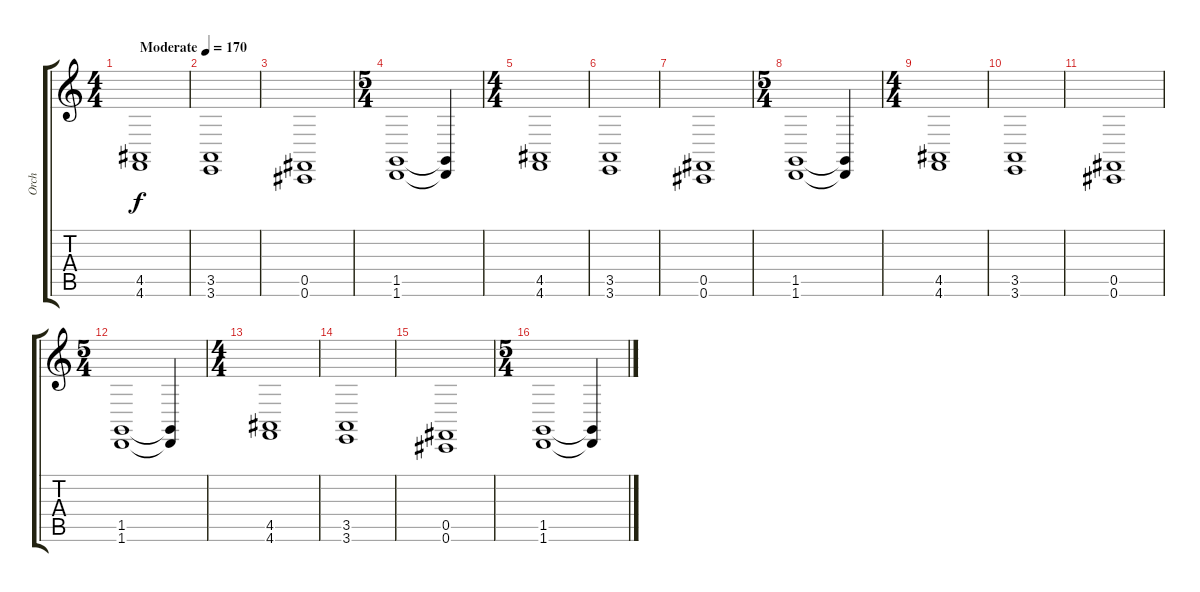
\track ("Orch" "Orch") {instrument drawbarorgan}
\staff {score tabs}
\tuning (Db4 Ab3 E3 B2 Gb2 Db2) {hide}
\ts (4 4)
\tempo (170 "Moderate")
\clef g2
\ks c
(4.5 4.6).1{dy f instrument drawbarorgan} |
(3.5 3.6).1 |
(0.5 0.6).1 |
\ts (5 4)
(1.5 1.6).1 (1.5{t} 1.6{t}).4 |
\ts (4 4)
(4.5 4.6).1 |
(3.5 3.6).1 |
(0.5 0.6).1 |
\ts (5 4)
(1.5 1.6).1 (1.5{t} 1.6{t}).4 |
\ts (4 4)
(4.5 4.6).1 |
(3.5 3.6).1 |
(0.5 0.6).1 |
\ts (5 4)
(1.5 1.6).1 (1.5{t} 1.6{t}).4 |
\ts (4 4)
(4.5 4.6).1 |
(3.5 3.6).1 |
(0.5 0.6).1 |
\ts (5 4)
(1.5 1.6).1 (1.5{t} 1.6{t}).4
